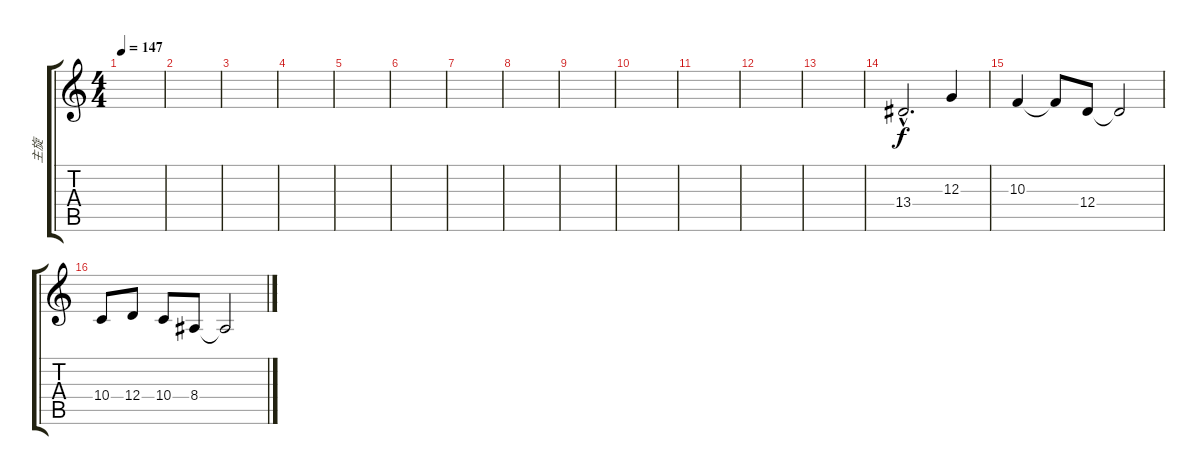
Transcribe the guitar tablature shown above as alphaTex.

\track ("主旋" "主旋") {instrument harmonica}
\staff {score tabs}
\tuning (E4 B3 G3 D3 A2 E2) {hide}
\ts (4 4)
\tempo 147
\clef g2
\ks c
|
|
|
|
|
|
|
|
|
|
|
|
|
13.4{hac}.2{d} 12.3.4 |
10.3.4 10.3{t}.8 12.4.8 12.4{t}.2 |
10.4.8 12.4.8 10.4.8 8.4.8 8.4{t}.2
